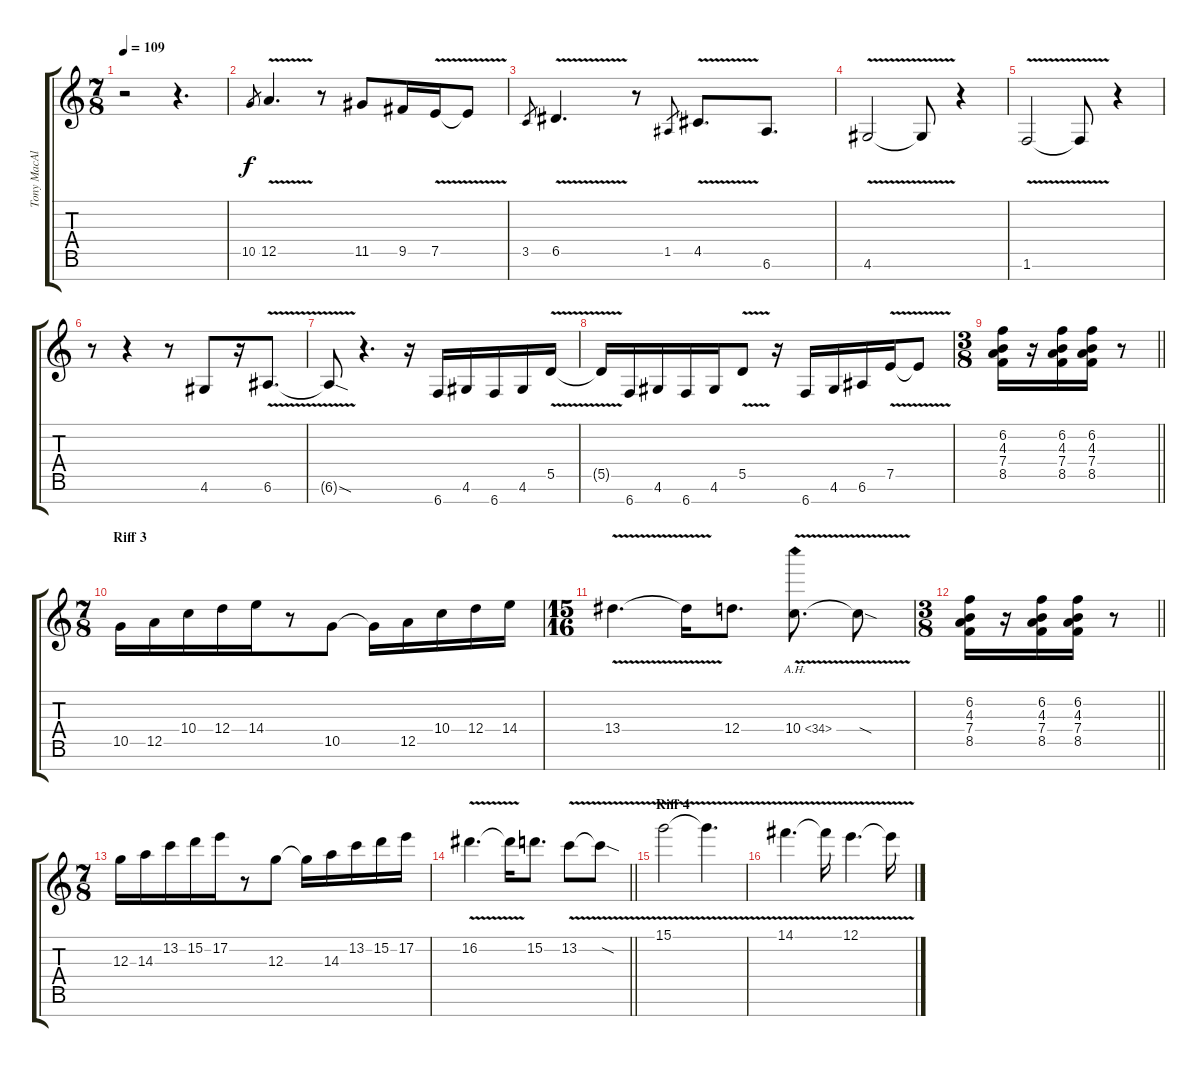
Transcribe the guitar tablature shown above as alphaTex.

\track ("Tony MacAlpine" "Tony MacAl") {instrument distortionguitar}
\staff {score tabs}
\tuning (E4 B3 G3 D3 A2 E2 B1) {hide}
\ts (7 8)
\tempo 109
\clef g2
\ks c
r.2{dy mf} r.4{d} |
10.5.8{gr dy f} 12.5{v}.4{d} r.8 11.5.8 9.5.16 7.5{v}.16 7.5{t}.8 |
3.5.8{gr} 6.5{v}.4{d} r.8 1.5.8{gr} 4.5{v}.8{d} 6.6.8{d} |
4.6{v}.2 4.6{t}.8 r.4 |
1.6{v}.2 1.6{t}.8 r.4 |
r.8 r.4 r.8 4.6.8 r.16 6.6{v}.8{d} |
6.6{sod t}.8 r.4{d} r.16 6.7.16 4.6.16 6.7.16 4.6.16 5.5{v}.16 |
5.5{v t}.16 6.7.16 4.6.16 6.7.16 4.6.16 5.5{v}.8 r.16 6.7.16 4.6.16 6.6.16 7.5{v}.16 7.5{t}.8 |
\ts (3 8)
\barLineRight lightlight
(6.2 4.3 7.4 8.5).16 r.16 (6.2 4.3 7.4 8.5).16 (6.2 4.3 7.4 8.5).16 r.8 |
\ts (7 8)
\section ("" "Riff 3")
10.5.16 12.5.16 10.4.16 12.4.16 14.4.16 r.8 10.5.8 10.5{t}.16 12.5.16 10.4.16 12.4.16 14.4.16 |
\ts (15 16)
13.4{v}.4{d} 13.4{t}.16 12.4.8{d} 10.4{ah 24 v}.8{d} 10.4{sod t}.8 |
\ts (3 8)
\barLineRight lightlight
(6.2 4.3 7.4 8.5).16 r.16 (6.2 4.3 7.4 8.5).16 (6.2 4.3 7.4 8.5).16 r.8 |
\ts (7 8)
12.3.16 14.3.16 13.2.16 15.2.16 17.2.16 r.8 12.3.8 12.3{t}.16 14.3.16 13.2.16 15.2.16 17.2.16 |
\barLineRight lightlight
16.2{v}.4{d} 16.2{t}.16 15.2.8{d} 13.2{v}.8 13.2{sod t}.8 |
\section ("" "Riff 4")
15.1{v}.2 15.1{t}.4{d} |
14.1{v}.4{d} 14.1{t}.16 12.1{v}.4{d} 12.1{t}.16
